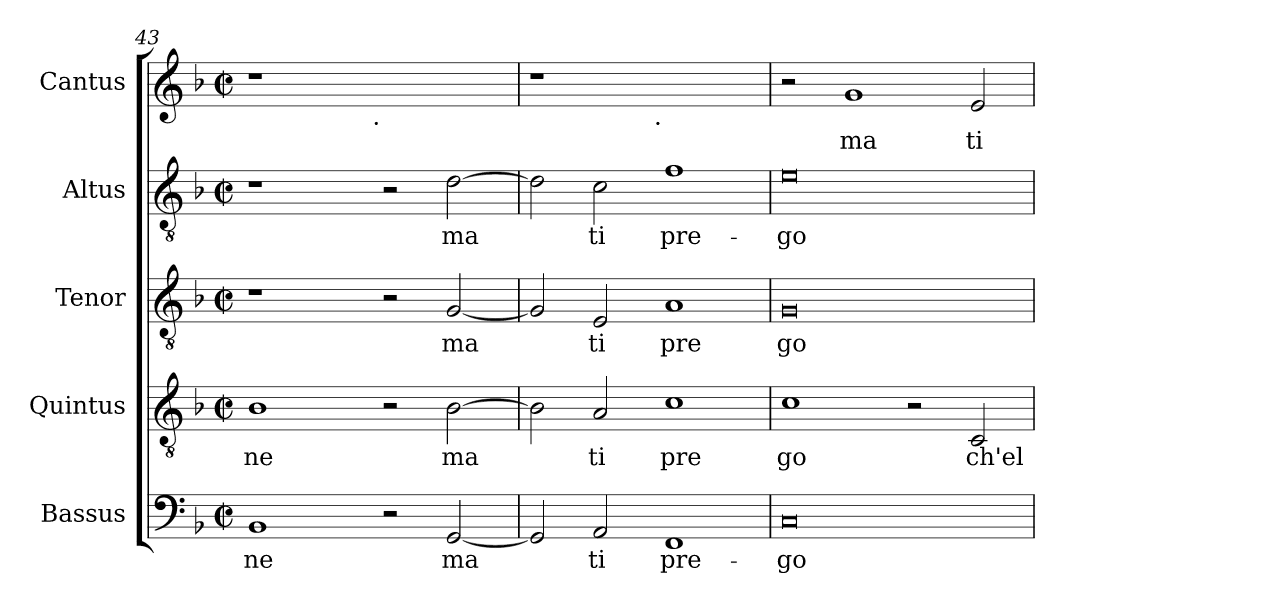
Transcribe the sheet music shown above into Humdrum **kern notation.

**kern	**text	**kern	**text	**kern	**text	**kern	**text	**kern	**text
*part5	*part5	*part4	*part4	*part3	*part3	*part2	*part2	*part1	*part1
*staff5	*staff5	*staff4	*staff4	*staff3	*staff3	*staff2	*staff2	*staff1	*staff1
*I"Bassus	*	*I"Quintus	*	*I"Tenor	*	*I"Altus	*	*I"Cantus	*
*clefF4	*	*clefGv2	*	*clefGv2	*	*clefGv2	*	*clefG2	*
*k[b-]	*	*k[b-]	*	*k[b-]	*	*k[b-]	*	*k[b-]	*
*F:	*	*F:	*	*F:	*	*F:	*	*F:	*
*M2/2	*	*M2/2	*	*M2/2	*	*M2/2	*	*M2/2	*
*met(c|)	*	*met(c|)	*	*met(c|)	*	*met(c|)	*	*met(c|)	*
=43	=43	=43	=43	=43	=43	=43	=43	=43	=43
!	!LO:LY:b:cj	!	!LO:LY:b:cj	!	!	!	!	!	!
*	*	*	*	*	*	*	*	*^	*
1BB-	-ne	1B-	ne	1r	.	1r	.	1r	2ryy	.
.	.	.	.	.	.	.	.	.	4...ryy	.
!	!	!	!	!	!	!	!	!	!LO:TX:b:t=.	!
.	.	.	.	.	.	.	.	.	1ryy	.
2r	.	2r	.	2r	.	2r	.	1ryy	.	.
!	!LO:LY:b:cj	!	!LO:LY:b:cj	!	!LO:LY:b:cj	!	!LO:LY:b:cj	!	!	!
[<2GG/	ma	[>2B-\	ma	[<2G/	ma	[>2d\	ma	.	.	.
.	.	.	.	.	.	.	.	.	32ryy	.
=44	=44	=44	=44	=44	=44	=44	=44	=44	=44	=44
!	!LO:LY:b:cj	!	!LO:LY:b:cj	!	!LO:LY:b:cj	!	!LO:LY:b:cj	!	!	!
2GG/]	.	2B-\]	.	2G/]	.	2d\]	.	1r	2ryy	.
!	!LO:LY:b:cj	!	!LO:LY:b:cj	!	!LO:LY:b:cj	!	!LO:LY:b:cj	!	!	!
2AA/	ti	2A/	ti	2E/	ti	2c\	ti	.	4...ryy	.
!	!	!	!	!	!	!	!	!	!LO:TX:b:t=.	!
.	.	.	.	.	.	.	.	.	1ryy	.
!	!LO:LY:b:cj	!	!LO:LY:b:cj	!	!LO:LY:b:cj	!	!LO:LY:b:cj	!	!	!
1FF	pre-	1c	pre	1A	pre	1f	pre-	1ryy	.	.
.	.	.	.	.	.	.	.	.	32ryy	.
=45	=45	=45	=45	=45	=45	=45	=45	=45	=45	=45
!	!LO:LY:b:cj	!	!LO:LY:b:cj	!	!LO:LY:b:cj	!	!LO:LY:b:cj	!	!	!
*	*	*	*	*	*	*	*	*v	*v	*
0C	-go	1c	go	0G	go	0e	-go	2r	.
!	!	!	!	!	!	!	!	!	!LO:LY:b:cj
.	.	.	.	.	.	.	.	1g	ma
.	.	2r	.	.	.	.	.	.	.
!	!	!	!LO:LY:b:cj	!	!	!	!	!	!LO:LY:b:cj
.	.	2C/	ch'el	.	.	.	.	2e/	ti
=	=	=	=	=	=	=	=	=	=
*-	*-	*-	*-	*-	*-	*-	*-	*-	*-
